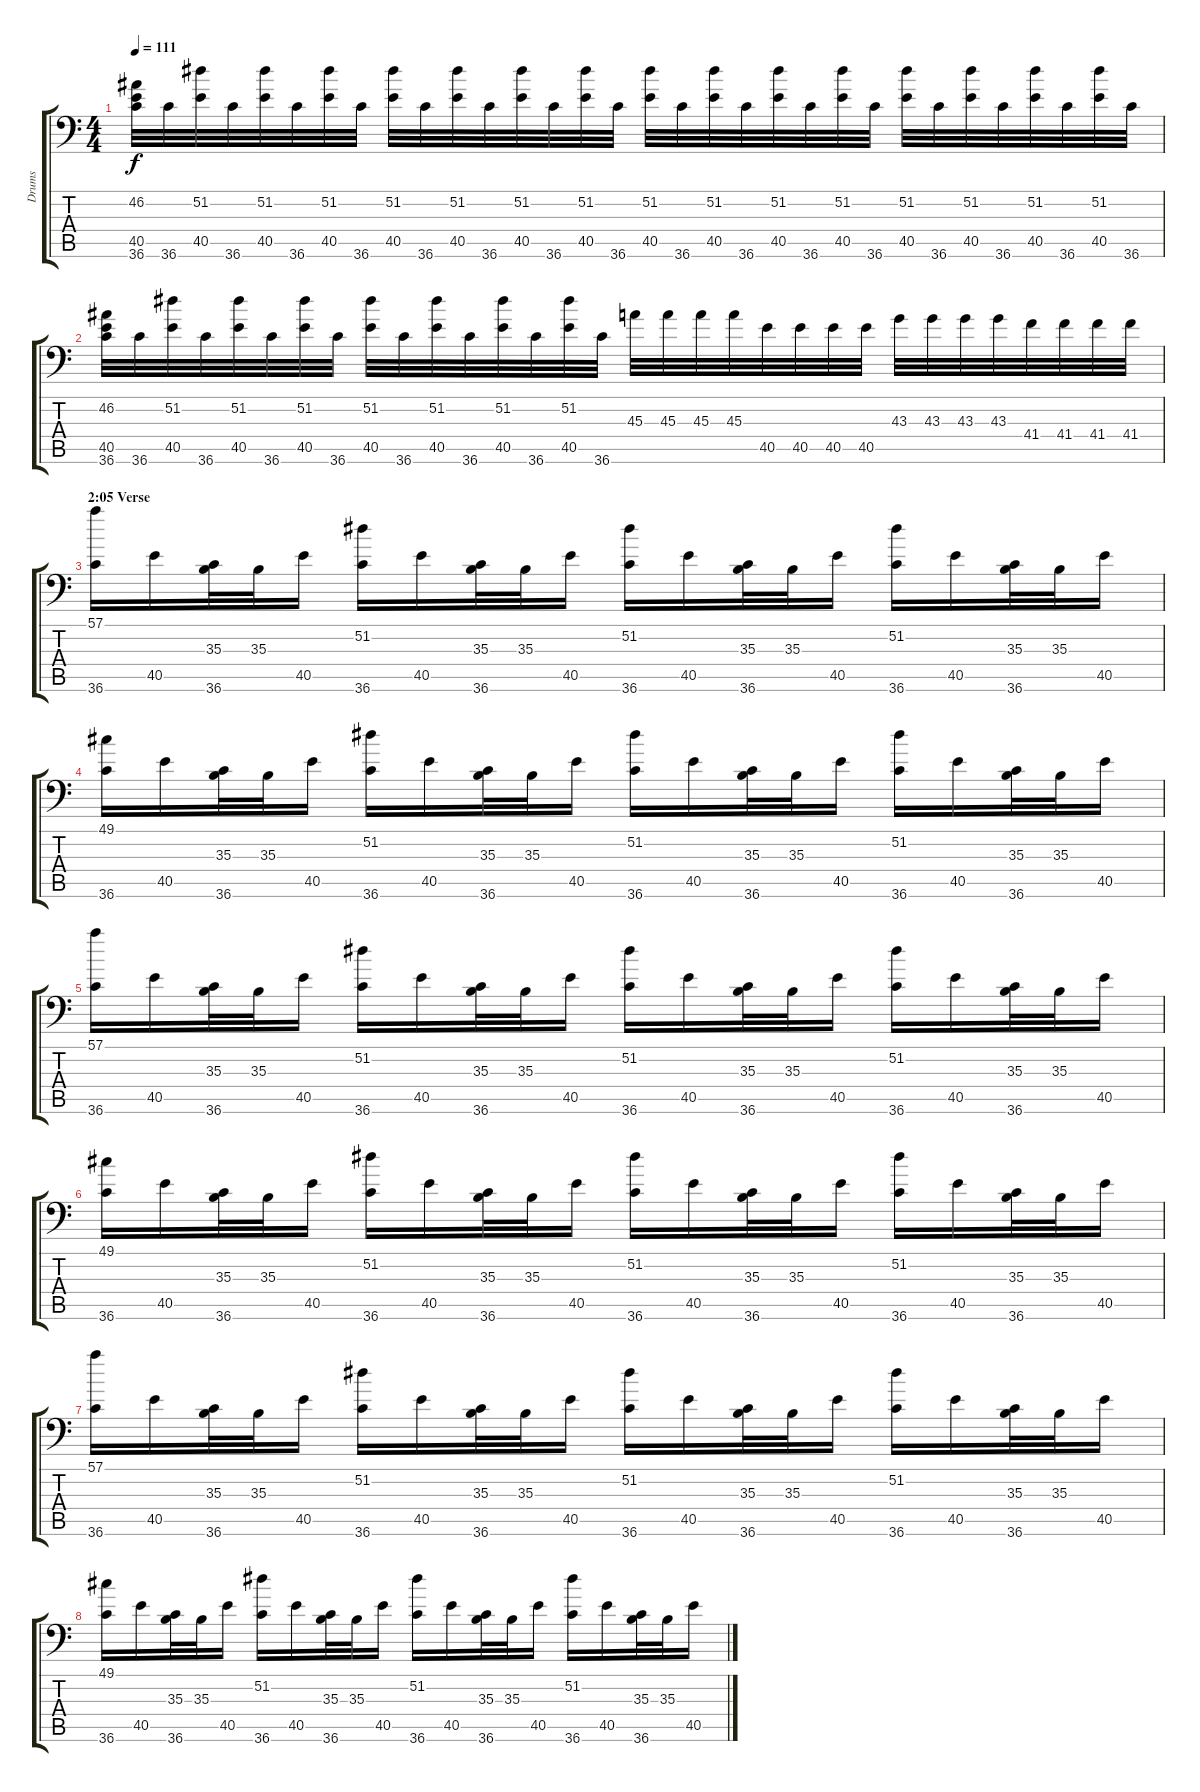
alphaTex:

\track ("Drums" "Drums") {instrument acousticgrandpiano}
\staff {score tabs}
\tuning (C-1 C-1 C-1 C-1 C-1 C-1) {hide}
\ts (4 4)
\tempo 111
\clef f4
\ks c
(46.2 40.5 36.6).32{dy f} 36.6.32 (51.2 40.5).32 36.6.32 (51.2 40.5).32 36.6.32 (51.2 40.5).32 36.6.32 (51.2 40.5).32 36.6.32 (51.2 40.5).32 36.6.32 (51.2 40.5).32 36.6.32 (51.2 40.5).32 36.6.32 (51.2 40.5).32 36.6.32 (51.2 40.5).32 36.6.32 (51.2 40.5).32 36.6.32 (51.2 40.5).32 36.6.32 (51.2 40.5).32 36.6.32 (51.2 40.5).32 36.6.32 (51.2 40.5).32 36.6.32 (51.2 40.5).32 36.6.32 |
(46.2 40.5 36.6).32 36.6.32 (51.2 40.5).32 36.6.32 (51.2 40.5).32 36.6.32 (51.2 40.5).32 36.6.32 (51.2 40.5).32 36.6.32 (51.2 40.5).32 36.6.32 (51.2 40.5).32 36.6.32 (51.2 40.5).32 36.6.32 45.3.32 45.3.32 45.3.32 45.3.32 40.5.32 40.5.32 40.5.32 40.5.32 43.3.32 43.3.32 43.3.32 43.3.32 41.4.32 41.4.32 41.4.32 41.4.32 |
\section ("" "2:05 Verse")
(57.1 36.6).16 40.5.16 (35.3 36.6).32 35.3.32 40.5.16 (51.2 36.6).16 40.5.16 (35.3 36.6).32 35.3.32 40.5.16 (51.2 36.6).16 40.5.16 (35.3 36.6).32 35.3.32 40.5.16 (51.2 36.6).16 40.5.16 (35.3 36.6).32 35.3.32 40.5.16 |
(49.1 36.6).16 40.5.16 (35.3 36.6).32 35.3.32 40.5.16 (51.2 36.6).16 40.5.16 (35.3 36.6).32 35.3.32 40.5.16 (51.2 36.6).16 40.5.16 (35.3 36.6).32 35.3.32 40.5.16 (51.2 36.6).16 40.5.16 (35.3 36.6).32 35.3.32 40.5.16 |
(57.1 36.6).16 40.5.16 (35.3 36.6).32 35.3.32 40.5.16 (51.2 36.6).16 40.5.16 (35.3 36.6).32 35.3.32 40.5.16 (51.2 36.6).16 40.5.16 (35.3 36.6).32 35.3.32 40.5.16 (51.2 36.6).16 40.5.16 (35.3 36.6).32 35.3.32 40.5.16 |
(49.1 36.6).16 40.5.16 (35.3 36.6).32 35.3.32 40.5.16 (51.2 36.6).16 40.5.16 (35.3 36.6).32 35.3.32 40.5.16 (51.2 36.6).16 40.5.16 (35.3 36.6).32 35.3.32 40.5.16 (51.2 36.6).16 40.5.16 (35.3 36.6).32 35.3.32 40.5.16 |
(57.1 36.6).16 40.5.16 (35.3 36.6).32 35.3.32 40.5.16 (51.2 36.6).16 40.5.16 (35.3 36.6).32 35.3.32 40.5.16 (51.2 36.6).16 40.5.16 (35.3 36.6).32 35.3.32 40.5.16 (51.2 36.6).16 40.5.16 (35.3 36.6).32 35.3.32 40.5.16 |
(49.1 36.6).16 40.5.16 (35.3 36.6).32 35.3.32 40.5.16 (51.2 36.6).16 40.5.16 (35.3 36.6).32 35.3.32 40.5.16 (51.2 36.6).16 40.5.16 (35.3 36.6).32 35.3.32 40.5.16 (51.2 36.6).16 40.5.16 (35.3 36.6).32 35.3.32 40.5.16
